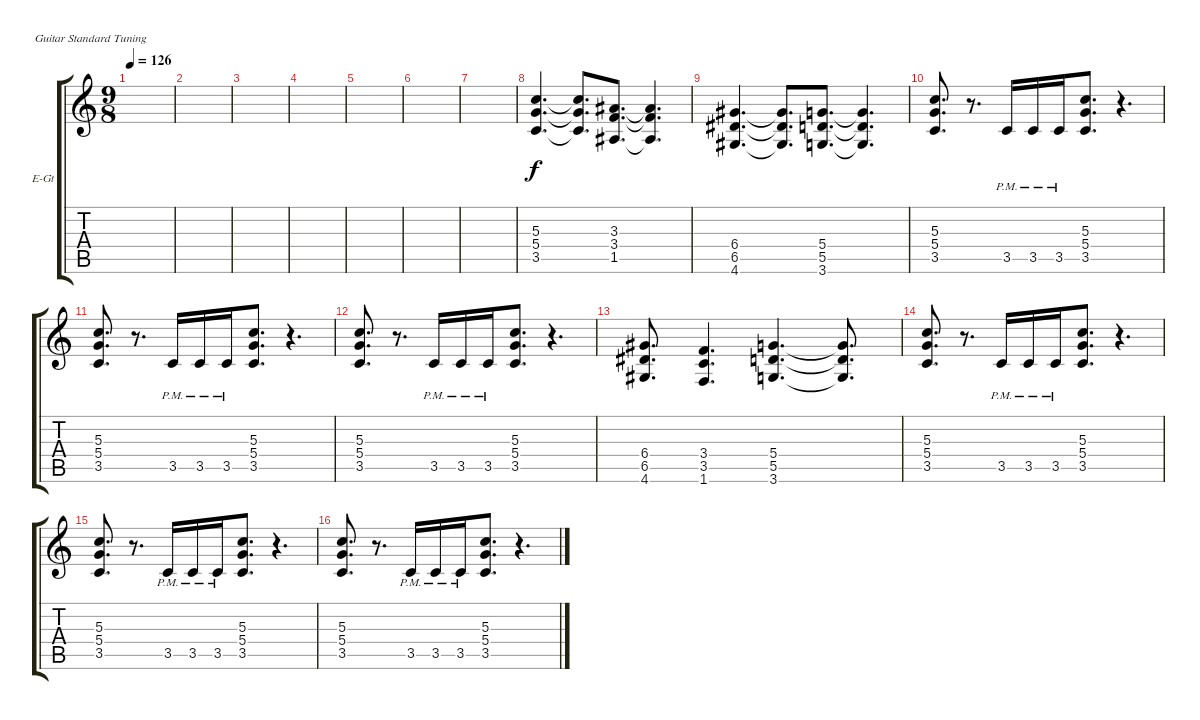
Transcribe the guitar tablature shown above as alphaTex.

\defaultSystemsLayout 4
\bracketExtendMode groupsimilarinstruments
\firstSystemTrackNameOrientation horizontal
\otherSystemsTrackNameOrientation horizontal
\track ("Electric Guitar" "E-Gt") {instrument overdrivenguitar}
\staff {score tabs}
\tuning (E4 B3 G3 D3 A2 E2)
\ts (9 8)
\tempo 126
\clef g2
\ks c
|
|
|
|
|
|
|
(3.5 5.4 5.3).4{d} (5.3{t} 5.4{t} 3.5{t}).8{d} (1.5 3.4 3.3).8{d} (3.3{t} 3.4{t} 1.5{t}).4{d} |
(4.6 6.5 6.4).4{d} (6.4{t} 6.5{t} 4.6{t}).8{d} (3.6 5.5 5.4).8{d} (5.4{t} 5.5{t} 3.6{t}).4{d} |
(3.5 5.4 5.3).8{d} r.8{d} 3.5{pm}.16 3.5{pm}.16 3.5{pm}.16 (3.5 5.4 5.3).8{d} r.4{d} |
(3.5 5.4 5.3).8{d} r.8{d} 3.5{pm}.16 3.5{pm}.16 3.5{pm}.16 (3.5 5.4 5.3).8{d} r.4{d} |
(3.5 5.4 5.3).8{d} r.8{d} 3.5{pm}.16 3.5{pm}.16 3.5{pm}.16 (3.5 5.4 5.3).8{d} r.4{d} |
(4.6 6.5 6.4).8{d} (1.6 3.5 3.4).4{d} (3.6 5.5 5.4).4{d} (5.4{t} 5.5{t} 3.6{t}).8{d} |
(3.5 5.4 5.3).8{d} r.8{d} 3.5{pm}.16 3.5{pm}.16 3.5{pm}.16 (3.5 5.4 5.3).8{d} r.4{d} |
(3.5 5.4 5.3).8{d} r.8{d} 3.5{pm}.16 3.5{pm}.16 3.5{pm}.16 (3.5 5.4 5.3).8{d} r.4{d} |
(3.5 5.4 5.3).8{d} r.8{d} 3.5{pm}.16 3.5{pm}.16 3.5{pm}.16 (3.5 5.4 5.3).8{d} r.4{d}
